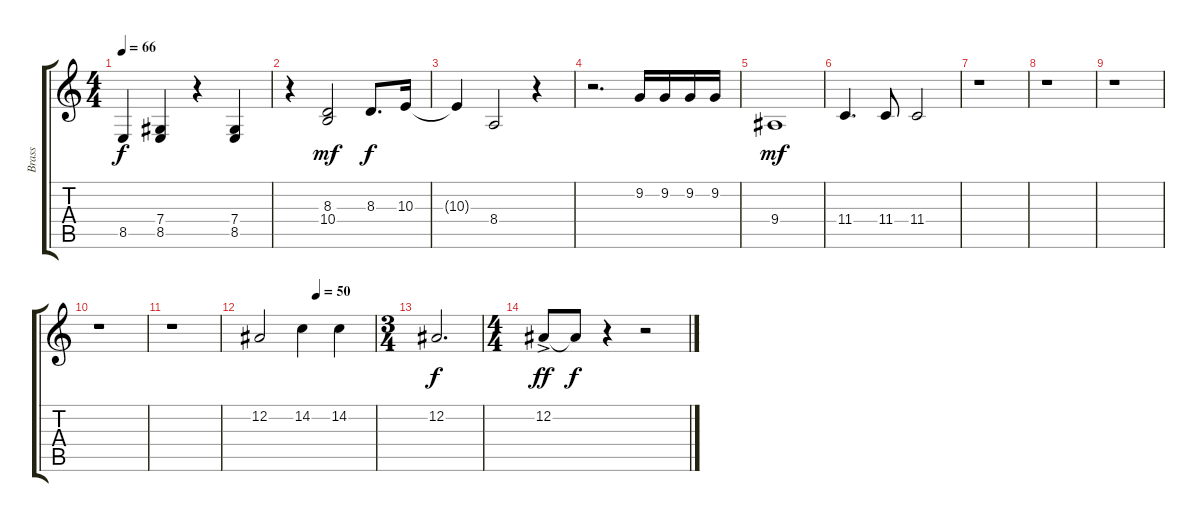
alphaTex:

\track ("Brass" "Brass") {instrument brasssection}
\staff {score tabs}
\tuning (Eb4 Bb3 Gb3 Db3 Ab2 Eb2) {hide}
\ts (4 4)
\tempo 66
\clef g2
\ks c
8.5.4{dy f} (7.4 8.5).4 r.4 (7.4 8.5).4 |
r.4 (8.3 10.4).2{dy mf} 8.3.8{d dy f} 10.3.16 |
10.3{t}.4 8.4.2 r.4 |
r.2{d} 9.2.16 9.2.16 9.2.16 9.2.16 |
9.4.1{dy mf} |
11.4.4{d} 11.4.8 11.4.2 |
r.1 |
r.1 |
r.1 |
r.1 |
r.1 |
\tempo (50 0.5)
12.2.2 14.2.4 14.2.4 |
\ts (3 4)
12.2.2{d dy f} |
\ts (4 4)
12.2{ac}.8{dy ff} 12.2{t}.8{dy f volume 0} r.4 r.2
